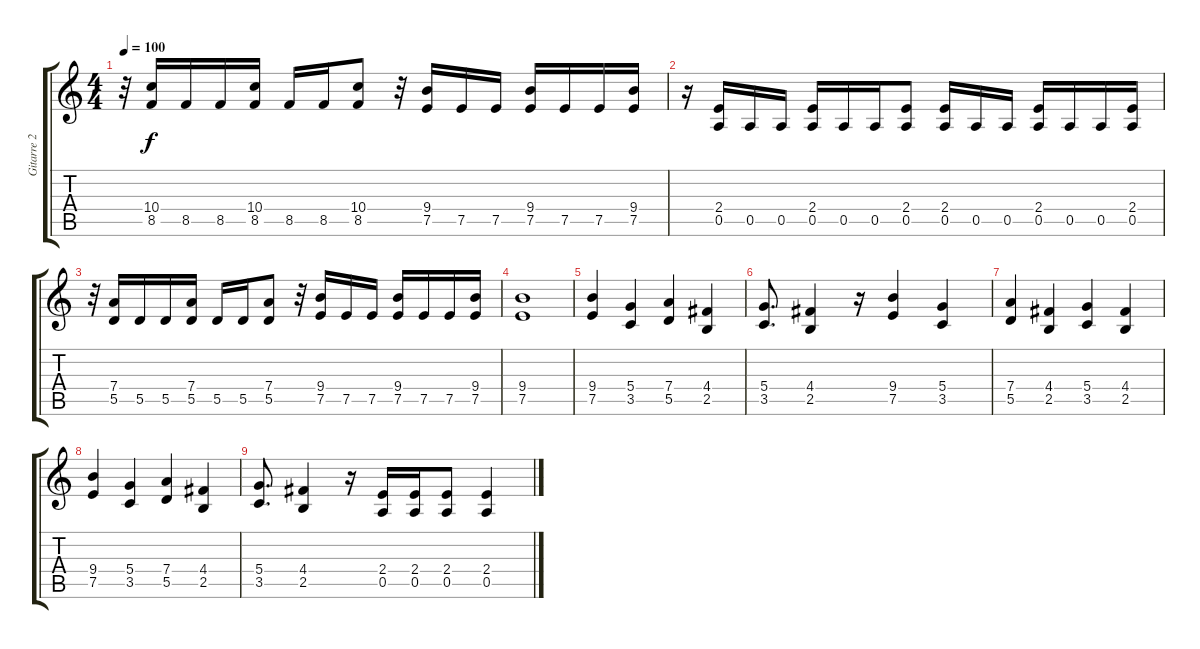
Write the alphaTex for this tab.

\track ("Gitarre 2" "Gitarre 2") {instrument distortionguitar}
\staff {score tabs}
\tuning (E4 B3 G3 D3 A2 E2) {hide}
\ts (4 4)
\tempo 100
\clef g2
\ks c
r.32{dy f} (10.4 8.5).16 8.5.16 8.5.16 (10.4 8.5).16 8.5.16 8.5.16 (10.4 8.5).8 r.32 (9.4 7.5).16 7.5.16 7.5.16 (9.4 7.5).16 7.5.16 7.5.16 (9.4 7.5).16 |
r.16 (2.4 0.5).16 0.5.16 0.5.16 (2.4 0.5).16 0.5.16 0.5.16 (2.4 0.5).8 (2.4 0.5).16 0.5.16 0.5.16 (2.4 0.5).16 0.5.16 0.5.16 (2.4 0.5).16 |
r.32 (7.4 5.5).16 5.5.16 5.5.16 (7.4 5.5).16 5.5.16 5.5.16 (7.4 5.5).8 r.32 (9.4 7.5).16 7.5.16 7.5.16 (9.4 7.5).16 7.5.16 7.5.16 (9.4 7.5).16 |
(9.4 7.5).1 |
(9.4 7.5).4 (5.4 3.5).4 (7.4 5.5).4 (4.4 2.5).4 |
(5.4 3.5).8{d} (4.4 2.5).4 r.16 (9.4 7.5).4 (5.4 3.5).4 |
(7.4 5.5).4 (4.4 2.5).4 (5.4 3.5).4 (4.4 2.5).4 |
(9.4 7.5).4 (5.4 3.5).4 (7.4 5.5).4 (4.4 2.5).4 |
(5.4 3.5).8{d} (4.4 2.5).4 r.16 (2.4 0.5).16 (2.4 0.5).16 (2.4 0.5).8 (2.4 0.5).4
